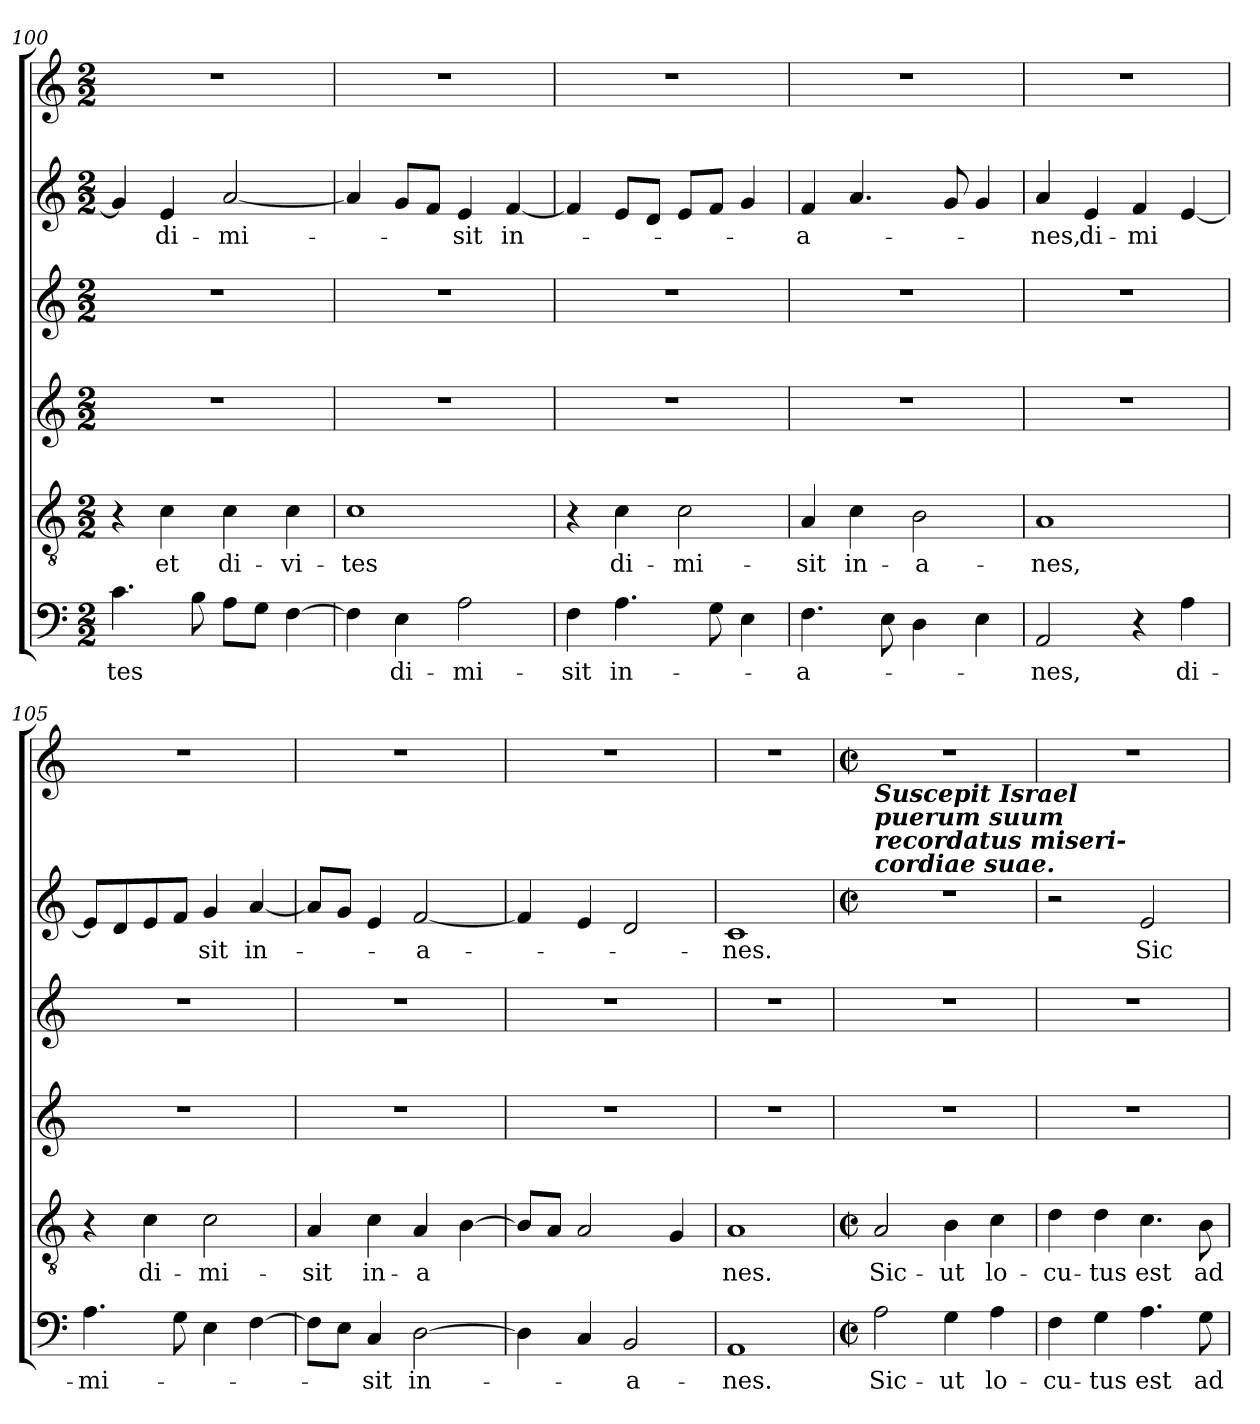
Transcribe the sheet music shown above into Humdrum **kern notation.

**kern	**text	**kern	**text	**kern	**kern	**kern	**text	**kern
*part6	*part6	*part5	*part5	*part4	*part3	*part2	*part2	*part1
*staff6	*staff6	*staff5	*staff5	*staff4	*staff3	*staff2	*staff2	*staff1
*clefF4	*	*clefGv2	*	*clefG2	*clefG2	*clefG2	*	*clefG2
*k[]	*	*k[]	*	*k[]	*k[]	*k[]	*	*k[]
*C:	*	*C:	*	*C:	*C:	*C:	*	*C:
*M2/2	*	*M2/2	*	*M2/2	*M2/2	*M2/2	*	*M2/2
=100	=100	=100	=100	=100	=100	=100	=100	=100
!	!LO:LY:b	!	!	!	!	!	!	!
4.c\	-tes	4r	.	1r	1r	4g/]	.	1r
!	!	!	!LO:LY:b	!	!	!	!LO:LY:b	!
.	.	4c\	et	.	.	4e/	di-	.
8B\	.	.	.	.	.	.	.	.
!	!	!	!LO:LY:b	!	!	!	!LO:LY:b	!
8A\L	.	4c\	di-	.	.	[2a/	-mi-	.
8G\J	.	.	.	.	.	.	.	.
!	!	!	!LO:LY:b	!	!	!	!	!
[4F\	.	4c\	-vi-	.	.	.	.	.
=101	=101	=101	=101	=101	=101	=101	=101	=101
!	!	!	!LO:LY:b	!	!	!	!	!
4F\]	.	1c	-tes	1r	1r	4a/]	.	1r
!	!LO:LY:b	!	!	!	!	!	!	!
4E\	di-	.	.	.	.	8g/L	.	.
.	.	.	.	.	.	8f/J	.	.
!	!LO:LY:b	!	!	!	!	!	!LO:LY:b	!
2A\	-mi-	.	.	.	.	4e/	-sit	.
!	!	!	!	!	!	!	!LO:LY:b	!
.	.	.	.	.	.	[4f/	in-	.
=102	=102	=102	=102	=102	=102	=102	=102	=102
!	!LO:LY:b	!	!	!	!	!	!	!
4F\	-sit	4r	.	1r	1r	4f/]	.	1r
!	!LO:LY:b	!	!LO:LY:b	!	!	!	!	!
4.A\	in-	4c\	di-	.	.	8e/L	.	.
.	.	.	.	.	.	8d/J	.	.
!	!	!	!LO:LY:b	!	!	!	!	!
.	.	2c\	-mi-	.	.	8e/L	.	.
8G\	.	.	.	.	.	8f/J	.	.
4E\	.	.	.	.	.	4g/	.	.
!!LO:PB:g=z
=103	=103	=103	=103	=103	=103	=103	=103	=103
!	!LO:LY:b	!	!LO:LY:b	!	!	!	!LO:LY:b	!
4.F\	-­a-	4A/	-­sit	1r	1r	4f/	-­a-	1r
!	!	!	!LO:LY:b	!	!	!	!	!
.	.	4c\	in-	.	.	4.a/	.	.
8E\	.	.	.	.	.	.	.	.
!	!	!	!LO:LY:b	!	!	!	!	!
4D\	.	2B\	-a-	.	.	.	.	.
.	.	.	.	.	.	8g/	.	.
4E\	.	.	.	.	.	4g/	.	.
=104	=104	=104	=104	=104	=104	=104	=104	=104
!	!LO:LY:b	!	!LO:LY:b	!	!	!	!LO:LY:b	!
2AA/	-nes,	1A	-nes,	1r	1r	4a/	-nes,	1r
!	!	!	!	!	!	!	!LO:LY:b	!
.	.	.	.	.	.	4e/	di-	.
!	!	!	!	!	!	!	!LO:LY:b	!
4r	.	.	.	.	.	4f/	-mi	.
!	!LO:LY:b	!	!	!	!	!	!	!
4A\	di-	.	.	.	.	[4e/	.	.
=105	=105	=105	=105	=105	=105	=105	=105	=105
!	!LO:LY:b	!	!	!	!	!	!	!
4.A\	-mi-	4r	.	1r	1r	8e/L]	.	1r
.	.	.	.	.	.	8d/	.	.
!	!	!	!LO:LY:b	!	!	!	!	!
.	.	4c\	di-	.	.	8e/	.	.
8G\	.	.	.	.	.	8f/J	.	.
!	!	!	!LO:LY:b	!	!	!	!LO:LY:b	!
4E\	.	2c\	-mi-	.	.	4g/	sit	.
!	!	!	!	!	!	!	!LO:LY:b	!
[4F\	.	.	.	.	.	[4a/	in-	.
=106	=106	=106	=106	=106	=106	=106	=106	=106
!	!	!	!LO:LY:b	!	!	!	!	!
8F\L]	.	4A/	-sit	1r	1r	8a/L]	.	1r
8E\J	.	.	.	.	.	8g/J	.	.
!	!LO:LY:b	!	!LO:LY:b	!	!	!	!	!
4C/	-sit	4c\	in-	.	.	4e/	.	.
!	!LO:LY:b	!	!LO:LY:b	!	!	!	!LO:LY:b	!
[2D\	in-	4A/	-a	.	.	[2f/	-a-	.
.	.	[4B\	.	.	.	.	.	.
=107	=107	=107	=107	=107	=107	=107	=107	=107
4D\]	.	8B/L]	.	1r	1r	4f/]	.	1r
.	.	8A/J	.	.	.	.	.	.
4C/	.	2A/	.	.	.	4e/	.	.
!	!LO:LY:b	!	!	!	!	!	!	!
2BB/	-a-	.	.	.	.	2d/	.	.
.	.	4G/	.	.	.	.	.	.
=108	=108	=108	=108	=108	=108	=108	=108	=108
!	!LO:LY:b	!	!LO:LY:b	!	!	!	!LO:LY:b	!
1AA	-nes.	1A	nes.	1r	1r	1c	-nes.	1r
!!LO:LB:g=z
=109	=109	=109	=109	=109	=109	=109	=109	=109
*M2/2	*	*M2/2	*	*	*	*M2/2	*	*M2/2
*met(c|)	*	*met(c|)	*	*	*	*met(c|)	*	*met(c|)
!	!	!	!	!	!	!	!	!LO:TX:b:Bi:t=Suscepit Israel \npuerum suum \nrecordatus miseri-\ncordiae suae.
!	!LO:LY:b	!	!LO:LY:b	!	!	!	!	!
2A\	Sic-	2A/	Sic-	1r	1r	1r	.	1r
!	!LO:LY:b	!	!LO:LY:b	!	!	!	!	!
4G\	-ut	4B\	-ut	.	.	.	.	.
!	!LO:LY:b	!	!LO:LY:b	!	!	!	!	!
4A\	lo-	4c\	lo-	.	.	.	.	.
=110	=110	=110	=110	=110	=110	=110	=110	=110
!	!LO:LY:b	!	!LO:LY:b	!	!	!	!	!
4F\	-cu-	4d\	-cu-	1r	1r	2r	.	1r
!	!LO:LY:b	!	!LO:LY:b	!	!	!	!	!
4G\	-tus	4d\	-tus	.	.	.	.	.
!	!LO:LY:b	!	!LO:LY:b	!	!	!	!LO:LY:b	!
4.A\	est	4.c\	est	.	.	2e/	Sic-	.
!	!LO:LY:b	!	!LO:LY:b	!	!	!	!	!
8G\	ad	8B\	ad	.	.	.	.	.
=	=	=	=	=	=	=	=	=
*-	*-	*-	*-	*-	*-	*-	*-	*-
